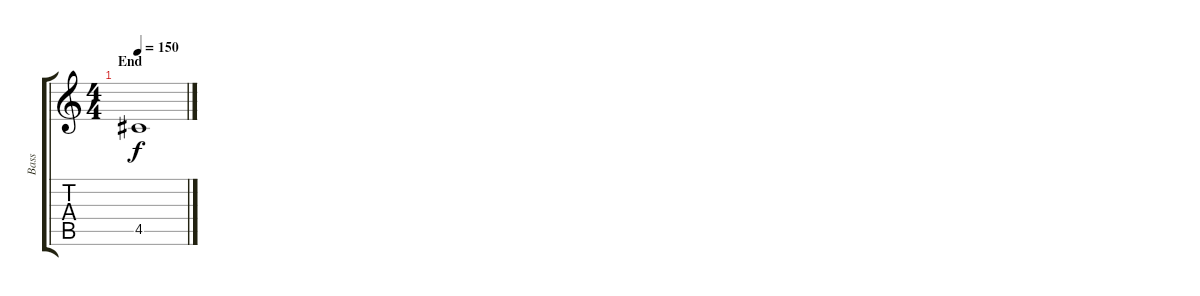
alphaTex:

\track ("Bass" "Bass") {instrument electricbasspick}
\staff {score tabs}
\tuning (E4 B3 G3 D3 A2 E2) {hide}
\ts (4 4)
\section ("" "End")
\tempo 150
\clef g2
\ks c
4.5.1{dy f}
